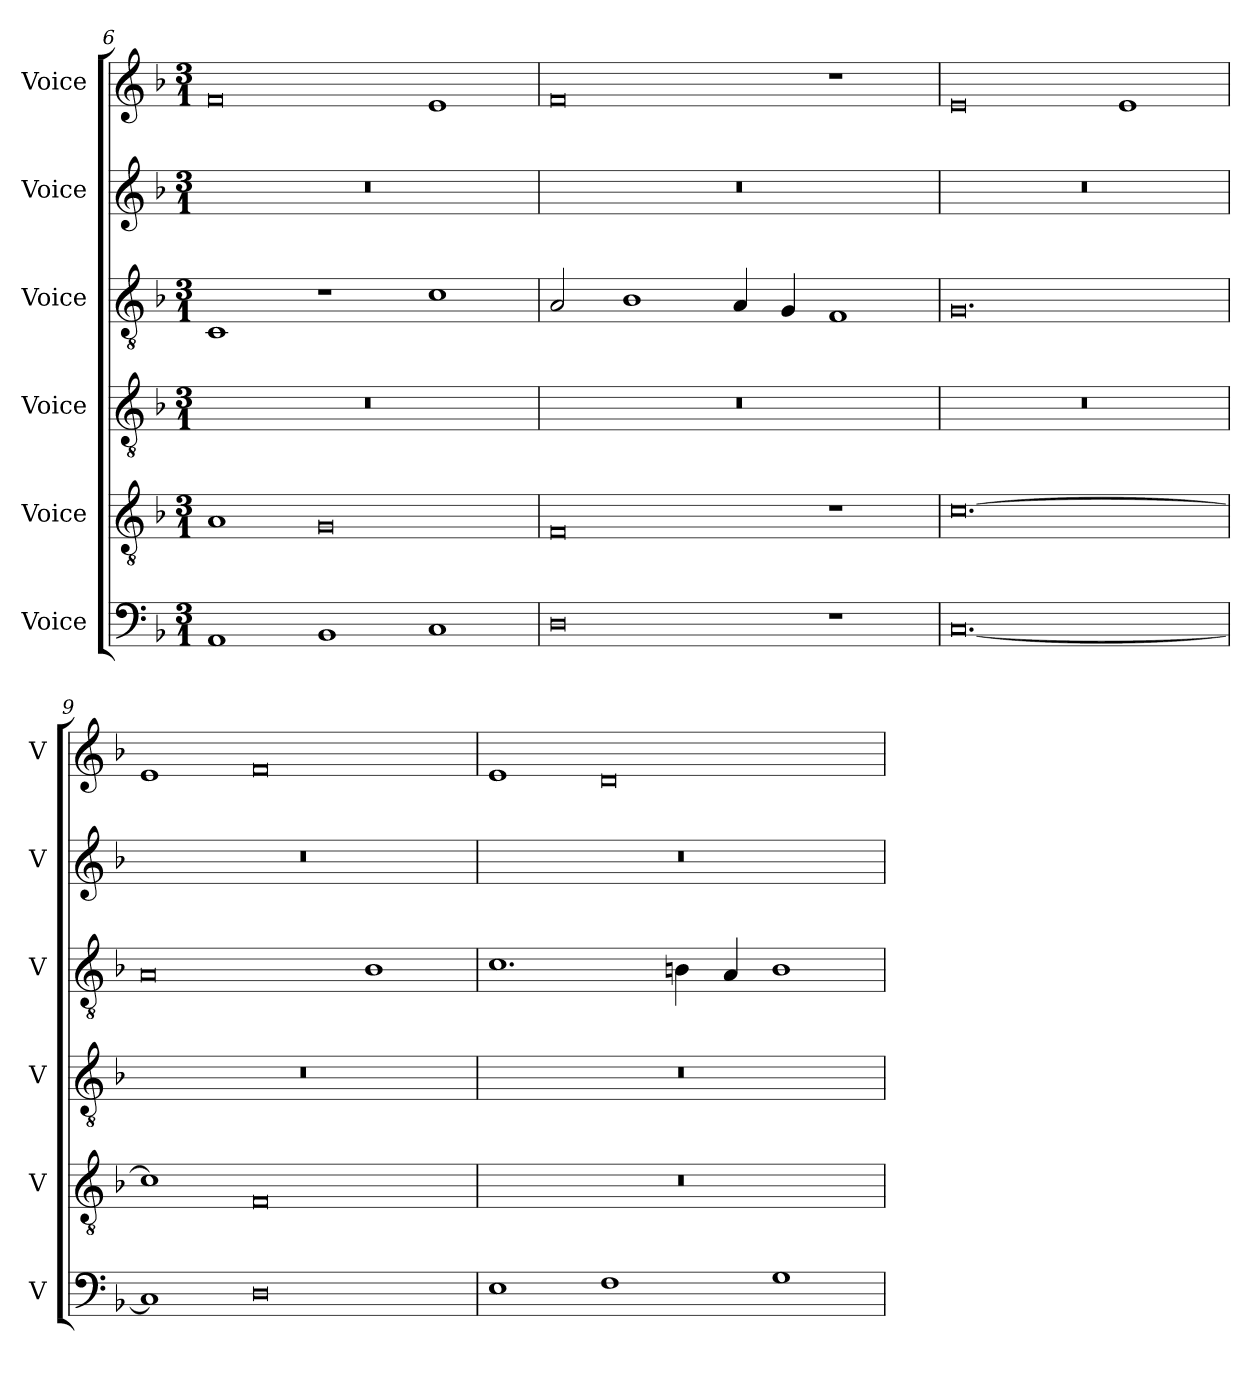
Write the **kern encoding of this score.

**kern	**kern	**kern	**kern	**kern	**kern
*part6	*part5	*part4	*part3	*part2	*part1
*staff6	*staff5	*staff4	*staff3	*staff2	*staff1
*I"Voice	*I"Voice	*I"Voice	*I"Voice	*I"Voice	*I"Voice
*I'V	*I'V	*I'V	*I'V	*I'V	*I'V
*clefF4	*clefGv2	*clefGv2	*clefGv2	*clefG2	*clefG2
*k[b-]	*k[b-]	*k[b-]	*k[b-]	*k[b-]	*k[b-]
*M3/1	*M3/1	*M3/1	*M3/1	*M3/1	*M3/1
=6	=6	=6	=6	=6	=6
1AA	1A	0.r	1C	0.r	0f
1BB-	0G	.	1r	.	.
1C	.	.	1c	.	1e
!!LO:PB:g=z
=7	=7	=7	=7	=7	=7
0D	0F	0.r	2A/	0.r	0f
.	.	.	1B-	.	.
.	.	.	4A/	.	.
.	.	.	4G/	.	.
1r	1r	.	1F	.	1r
=8	=8	=8	=8	=8	=8
[0.C	[0.c	0.r	0.G	0.r	0e
.	.	.	.	.	1e
=9	=9	=9	=9	=9	=9
1C]	1c]	0.r	0A	0.r	1e
0D	0F	.	.	.	0f
.	.	.	1B-	.	.
!!LO:LB:g=z
=10	=10	=10	=10	=10	=10
1E	0.r	0.r	1.c	0.r	1e
1F	.	.	.	.	0d
.	.	.	4Bn\	.	.
.	.	.	4A/	.	.
1G	.	.	1B	.	.
=	=	=	=	=	=
*-	*-	*-	*-	*-	*-
